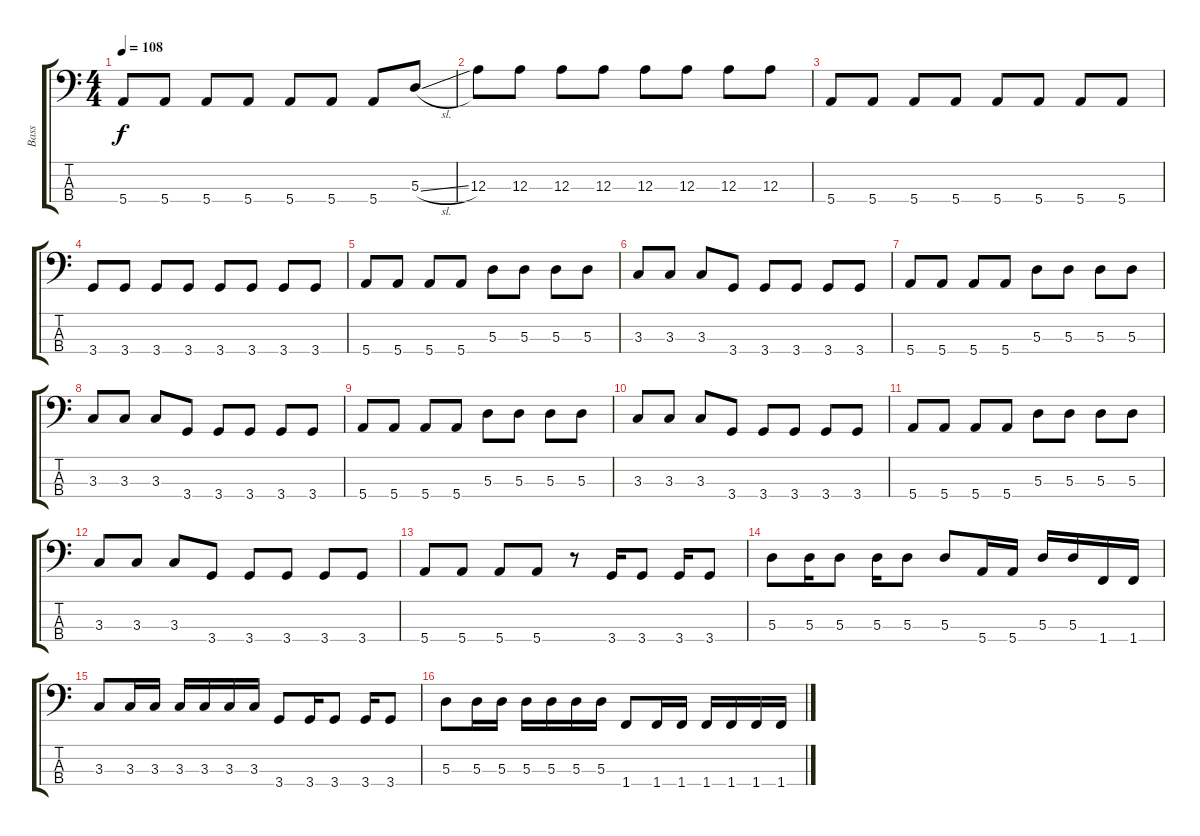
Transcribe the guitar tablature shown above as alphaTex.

\track ("Bass" "Bass") {instrument electricbassfinger}
\staff {score tabs}
\tuning (G2 D2 A1 E1) {hide}
\ts (4 4)
\tempo 108
\clef f4
\ks c
5.4.8{dy f} 5.4.8 5.4.8 5.4.8 5.4.8 5.4.8 5.4.8 5.3{sl}.8 |
12.3.8 12.3.8 12.3.8 12.3.8 12.3.8 12.3.8 12.3.8 12.3.8 |
5.4.8 5.4.8 5.4.8 5.4.8 5.4.8 5.4.8 5.4.8 5.4.8 |
3.4.8 3.4.8 3.4.8 3.4.8 3.4.8 3.4.8 3.4.8 3.4.8 |
5.4.8 5.4.8 5.4.8 5.4.8 5.3.8 5.3.8 5.3.8 5.3.8 |
3.3.8 3.3.8 3.3.8 3.4.8 3.4.8 3.4.8 3.4.8 3.4.8 |
5.4.8 5.4.8 5.4.8 5.4.8 5.3.8 5.3.8 5.3.8 5.3.8 |
3.3.8 3.3.8 3.3.8 3.4.8 3.4.8 3.4.8 3.4.8 3.4.8 |
5.4.8 5.4.8 5.4.8 5.4.8 5.3.8 5.3.8 5.3.8 5.3.8 |
3.3.8 3.3.8 3.3.8 3.4.8 3.4.8 3.4.8 3.4.8 3.4.8 |
5.4.8 5.4.8 5.4.8 5.4.8 5.3.8 5.3.8 5.3.8 5.3.8 |
3.3.8 3.3.8 3.3.8 3.4.8 3.4.8 3.4.8 3.4.8 3.4.8 |
5.4.8 5.4.8 5.4.8 5.4.8 r.8 3.4.16 3.4.8 3.4.16 3.4.8 |
5.3.8 5.3.16 5.3.8 5.3.16 5.3.8 5.3.8 5.4.16 5.4.16 5.3.16 5.3.16 1.4.16 1.4.16 |
3.3.8 3.3.16 3.3.16 3.3.16 3.3.16 3.3.16 3.3.16 3.4.8 3.4.16 3.4.8 3.4.16 3.4.8 |
5.3.8 5.3.16 5.3.16 5.3.16 5.3.16 5.3.16 5.3.16 1.4.8 1.4.16 1.4.16 1.4.16 1.4.16 1.4.16 1.4.16
